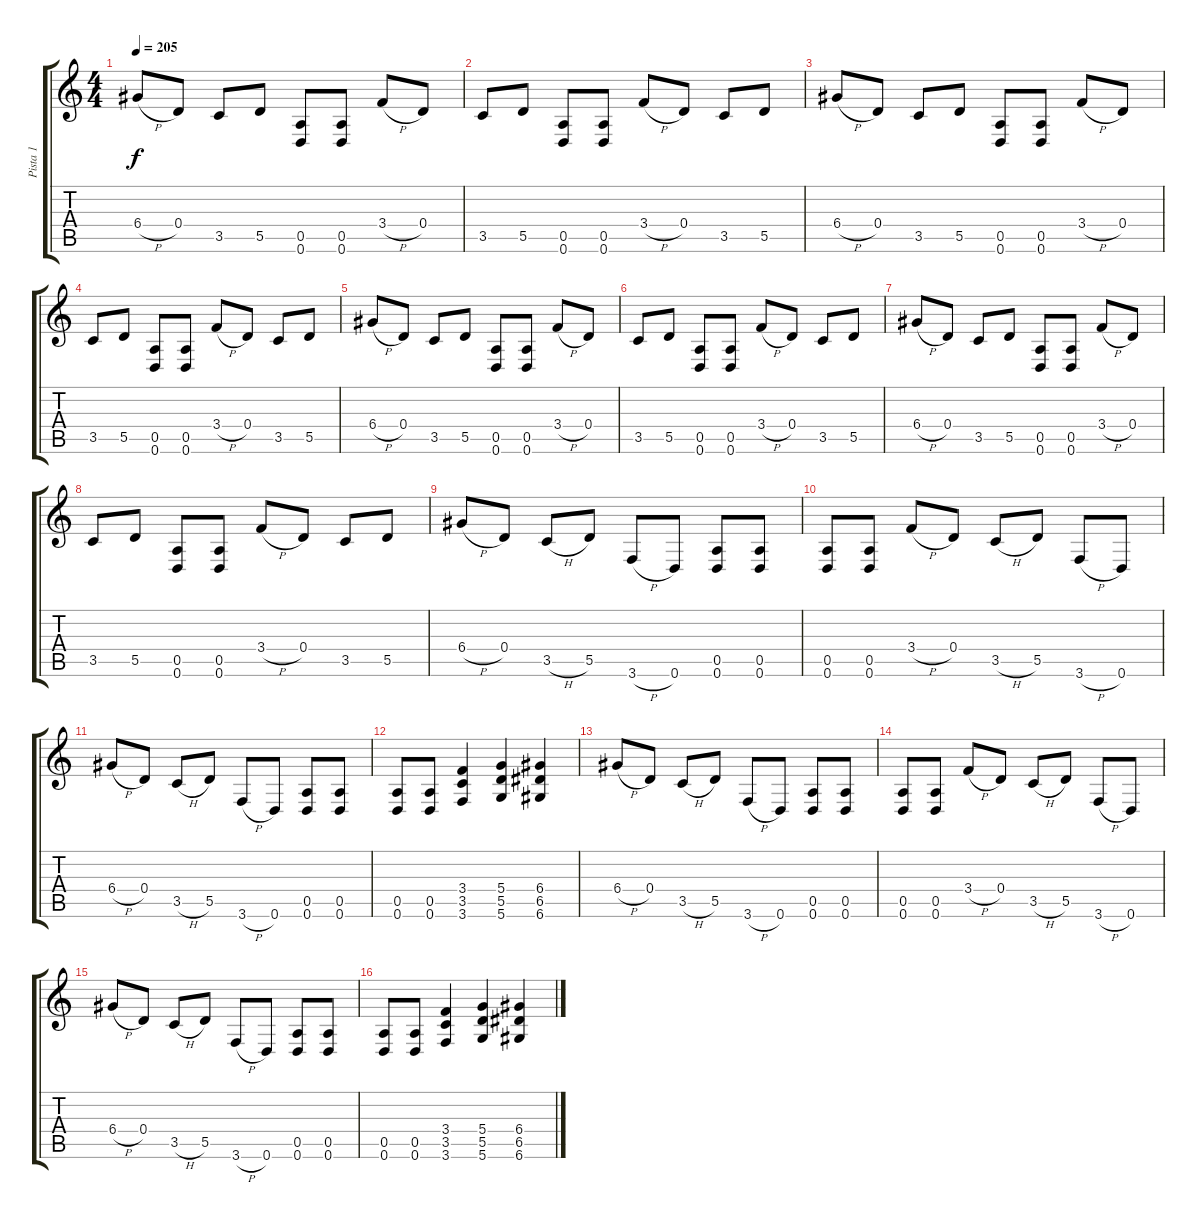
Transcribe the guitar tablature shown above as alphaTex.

\track ("Pista 1" "Pista 1") {instrument overdrivenguitar}
\staff {score tabs}
\tuning (E4 B3 G3 D3 A2 D2) {hide}
\ts (4 4)
\tempo 205
\clef g2
\ks c
6.4{h}.8{dy f} 0.4.8 3.5.8 5.5.8 (0.5 0.6).8 (0.5 0.6).8 3.4{h}.8 0.4.8 |
3.5.8 5.5.8 (0.5 0.6).8 (0.5 0.6).8 3.4{h}.8 0.4.8 3.5.8 5.5.8 |
6.4{h}.8 0.4.8 3.5.8 5.5.8 (0.5 0.6).8 (0.5 0.6).8 3.4{h}.8 0.4.8 |
3.5.8 5.5.8 (0.5 0.6).8 (0.5 0.6).8 3.4{h}.8 0.4.8 3.5.8 5.5.8 |
6.4{h}.8 0.4.8 3.5.8 5.5.8 (0.5 0.6).8 (0.5 0.6).8 3.4{h}.8 0.4.8 |
3.5.8 5.5.8 (0.5 0.6).8 (0.5 0.6).8 3.4{h}.8 0.4.8 3.5.8 5.5.8 |
6.4{h}.8 0.4.8 3.5.8 5.5.8 (0.5 0.6).8 (0.5 0.6).8 3.4{h}.8 0.4.8 |
3.5.8 5.5.8 (0.5 0.6).8 (0.5 0.6).8 3.4{h}.8 0.4.8 3.5.8 5.5.8 |
6.4{h}.8 0.4.8 3.5{h}.8 5.5.8 3.6{h}.8 0.6.8 (0.5 0.6).8 (0.5 0.6).8 |
(0.5 0.6).8 (0.5 0.6).8 3.4{h}.8 0.4.8 3.5{h}.8 5.5.8 3.6{h}.8 0.6.8 |
6.4{h}.8 0.4.8 3.5{h}.8 5.5.8 3.6{h}.8 0.6.8 (0.5 0.6).8 (0.5 0.6).8 |
(0.5 0.6).8 (0.5 0.6).8 (3.4 3.5 3.6).4 (5.4 5.5 5.6).4 (6.4 6.5 6.6).4 |
6.4{h}.8 0.4.8 3.5{h}.8 5.5.8 3.6{h}.8 0.6.8 (0.5 0.6).8 (0.5 0.6).8 |
(0.5 0.6).8 (0.5 0.6).8 3.4{h}.8 0.4.8 3.5{h}.8 5.5.8 3.6{h}.8 0.6.8 |
6.4{h}.8 0.4.8 3.5{h}.8 5.5.8 3.6{h}.8 0.6.8 (0.5 0.6).8 (0.5 0.6).8 |
(0.5 0.6).8 (0.5 0.6).8 (3.4 3.5 3.6).4 (5.4 5.5 5.6).4 (6.4 6.5 6.6).4
